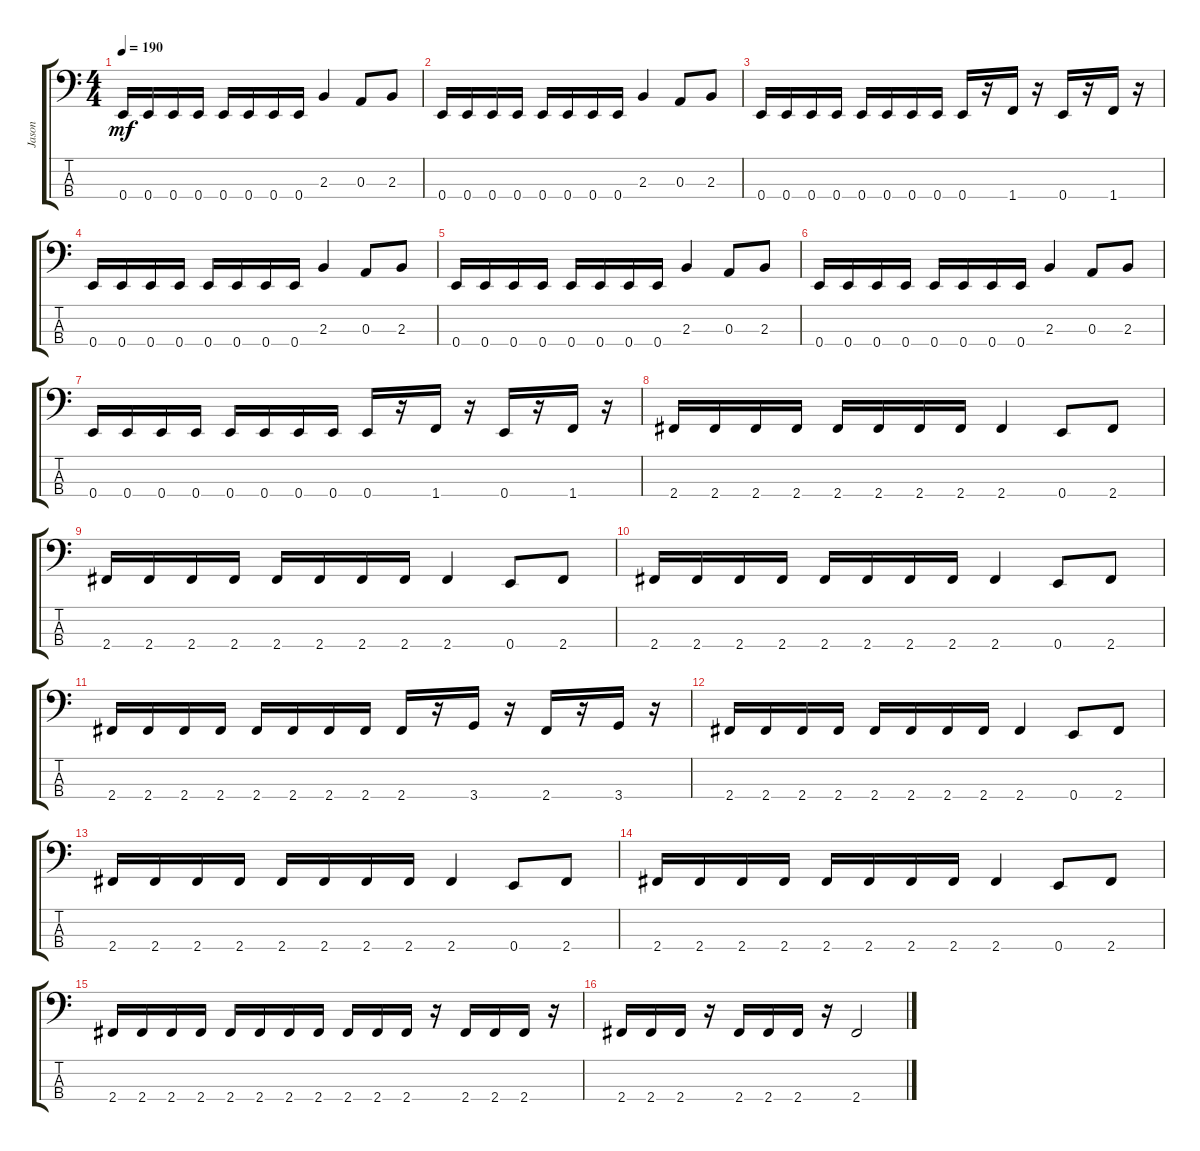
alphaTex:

\track ("Jason" "Jason") {instrument electricbasspick}
\staff {score tabs}
\tuning (G2 D2 A1 E1) {hide}
\ts (4 4)
\tempo 190
\clef f4
\ks c
0.4.16{dy mf} 0.4.16 0.4.16 0.4.16 0.4.16 0.4.16 0.4.16 0.4.16 2.3.4 0.3.8 2.3.8 |
0.4.16 0.4.16 0.4.16 0.4.16 0.4.16 0.4.16 0.4.16 0.4.16 2.3.4 0.3.8 2.3.8 |
0.4.16 0.4.16 0.4.16 0.4.16 0.4.16 0.4.16 0.4.16 0.4.16 0.4.16 r.16 1.4.16 r.16 0.4.16 r.16 1.4.16 r.16 |
0.4.16 0.4.16 0.4.16 0.4.16 0.4.16 0.4.16 0.4.16 0.4.16 2.3.4 0.3.8 2.3.8 |
0.4.16 0.4.16 0.4.16 0.4.16 0.4.16 0.4.16 0.4.16 0.4.16 2.3.4 0.3.8 2.3.8 |
0.4.16 0.4.16 0.4.16 0.4.16 0.4.16 0.4.16 0.4.16 0.4.16 2.3.4 0.3.8 2.3.8 |
0.4.16 0.4.16 0.4.16 0.4.16 0.4.16 0.4.16 0.4.16 0.4.16 0.4.16 r.16 1.4.16 r.16 0.4.16 r.16 1.4.16 r.16 |
2.4.16 2.4.16 2.4.16 2.4.16 2.4.16 2.4.16 2.4.16 2.4.16 2.4.4 0.4.8 2.4.8 |
2.4.16 2.4.16 2.4.16 2.4.16 2.4.16 2.4.16 2.4.16 2.4.16 2.4.4 0.4.8 2.4.8 |
2.4.16 2.4.16 2.4.16 2.4.16 2.4.16 2.4.16 2.4.16 2.4.16 2.4.4 0.4.8 2.4.8 |
2.4.16 2.4.16 2.4.16 2.4.16 2.4.16 2.4.16 2.4.16 2.4.16 2.4.16 r.16 3.4.16 r.16 2.4.16 r.16 3.4.16 r.16 |
2.4.16 2.4.16 2.4.16 2.4.16 2.4.16 2.4.16 2.4.16 2.4.16 2.4.4 0.4.8 2.4.8 |
2.4.16 2.4.16 2.4.16 2.4.16 2.4.16 2.4.16 2.4.16 2.4.16 2.4.4 0.4.8 2.4.8 |
2.4.16 2.4.16 2.4.16 2.4.16 2.4.16 2.4.16 2.4.16 2.4.16 2.4.4 0.4.8 2.4.8 |
2.4.16 2.4.16 2.4.16 2.4.16 2.4.16 2.4.16 2.4.16 2.4.16 2.4.16 2.4.16 2.4.16 r.16 2.4.16 2.4.16 2.4.16 r.16 |
2.4.16 2.4.16 2.4.16 r.16 2.4.16 2.4.16 2.4.16 r.16 2.4.2
